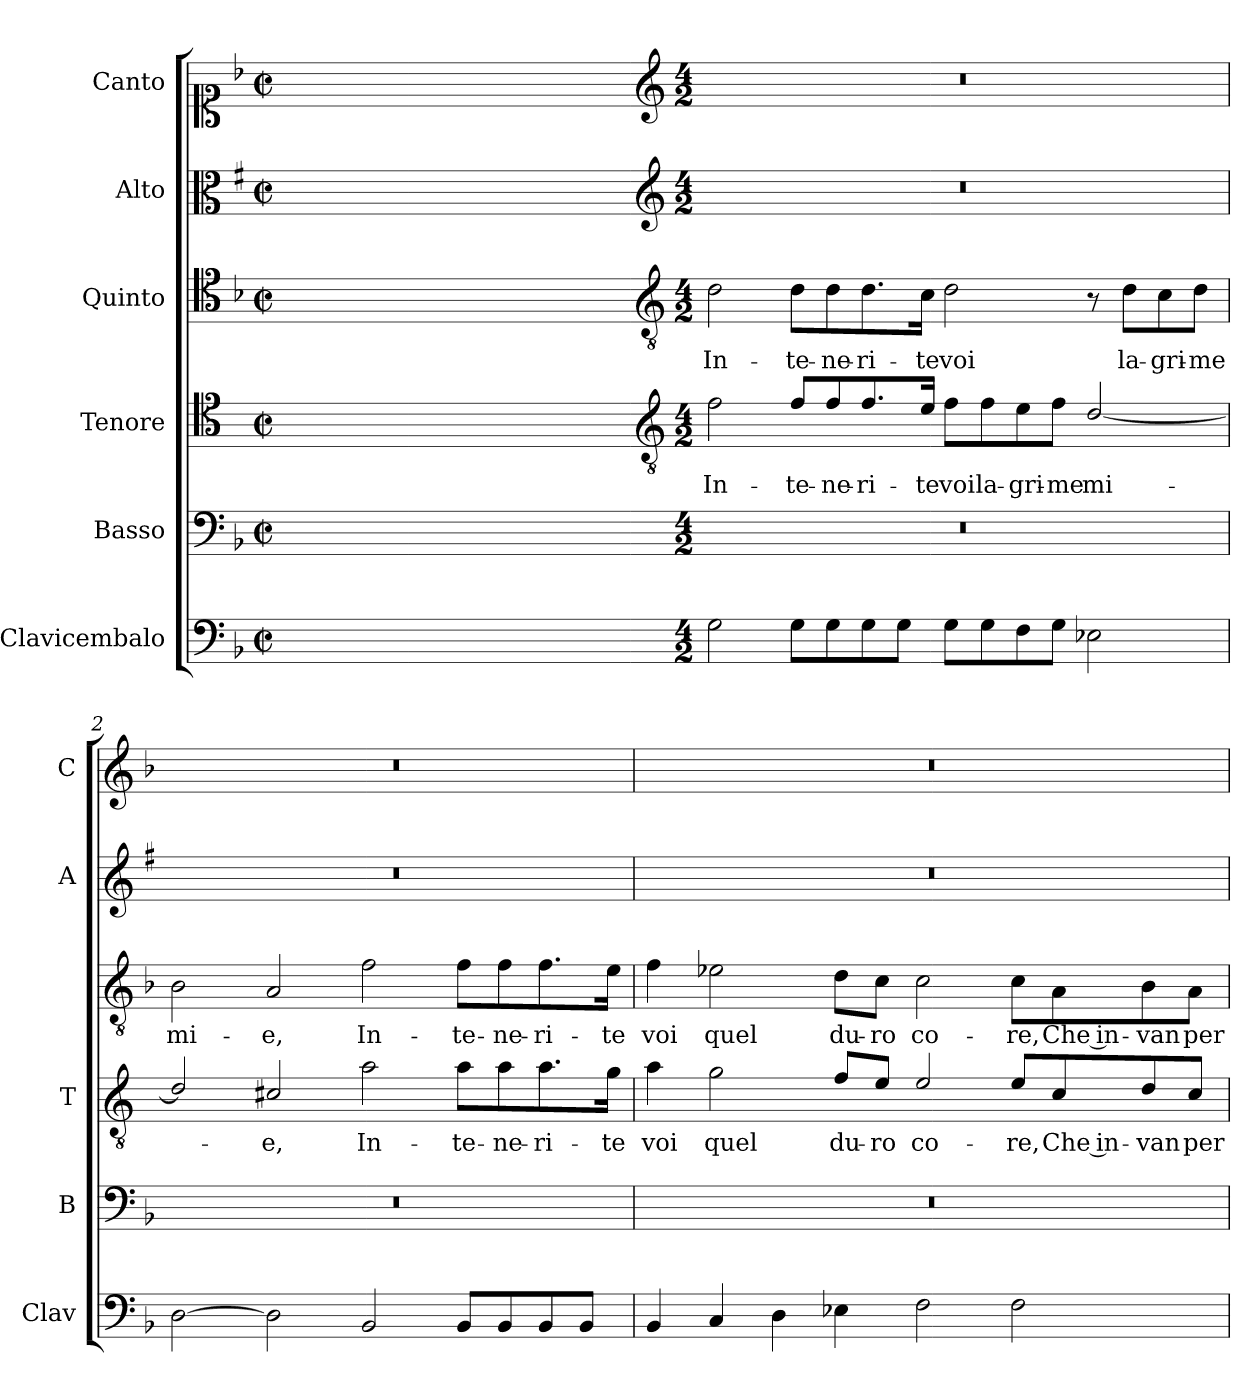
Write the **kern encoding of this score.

**kern	**kern	**kern	**text	**kern	**text	**kern	**kern
*part6	*part5	*part4	*part4	*part3	*part3	*part2	*part1
*staff6	*staff5	*staff4	*staff4	*staff3	*staff3	*staff2	*staff1
*I"Clavicembalo	*I"Basso	*I"Tenore	*	*I"Quinto	*	*I"Alto	*I"Canto
*I'Clav	*I'B	*I'T	*	*	*	*I'A	*I'C
*clefF4	*clefF4	*clefC4	*	*clefC4	*	*clefC3	*clefC1
*	*	*ITrd4c7	*	*	*	*ITrd1c2	*
*k[b-]	*k[b-]	*k[b-]	*	*k[b-]	*	*k[b-]	*k[b-]
*F:	*F:	*F:	*	*F:	*	*F:	*F:
*M2/2	*M2/2	*M2/2	*	*M2/2	*	*M2/2	*M2/2
*met(c|)	*met(c|)	*met(c|)	*	*met(c|)	*	*met(c|)	*met(c|)
=	=	=	=	=	=	=	=
1ryy	1ryy	1ryy	.	1ryy	.	1ryy	1ryy
=1X-	=1X-	=1X-	=1X-	=1X-	=1X-	=1X-	=1X-
4ryy	4ryy	4ryy	.	4ryy	.	4ryy	4ryy
4ryy	4ryy	4ryy	.	4ryy	.	4ryy	4ryy
4ryy	4ryy	4ryy	.	4ryy	.	4ryy	4ryy
4ryy	4ryy	4ryy	.	4ryy	.	4ryy	4ryy
=1-	=1-	=1-	=1-	=1-	=1-	=1-	=1-
*	*	*clefGv2	*	*clefGv2	*	*clefG2	*clefG2
*M4/2	*M4/2	*M4/2	*	*M4/2	*	*M4/2	*M4/2
!	!	!	!LO:LY:b	!	!LO:LY:b	!	!
2G\	0r	2B-\	In-	2d\	In-	0r	0r
!	!	!	!LO:LY:b	!	!LO:LY:b	!	!
8G\L	.	8B-/L	-te-	8d\L	-te-	.	.
!	!	!	!LO:LY:b	!	!LO:LY:b	!	!
8G\	.	8B-/	-ne-	8d\	-ne-	.	.
!	!	!	!LO:LY:b	!	!LO:LY:b	!	!
8G\	.	8.B-/	-ri-	8.d\	-ri-	.	.
8G\J	.	.	.	.	.	.	.
!	!	!	!LO:LY:b	!	!LO:LY:b	!	!
.	.	16A/Jk	-te	16c\Jk	-te	.	.
!	!	!	!LO:LY:b	!	!LO:LY:b	!	!
8G\L	.	8B-\L	voi	2d\	voi	.	.
!	!	!	!LO:LY:b	!	!	!	!
8G\	.	8B-\	la-	.	.	.	.
!	!	!	!LO:LY:b	!	!	!	!
8F\	.	8A\	-gri-	.	.	.	.
!	!	!	!LO:LY:b	!	!	!	!
8G\J	.	8B-\J	-me	.	.	.	.
!	!	!	!LO:LY:b	!	!	!	!
2E-X\	.	[2G/	mi-	8r	.	.	.
!	!	!	!	!	!LO:LY:b	!	!
.	.	.	.	8d\L	la-	.	.
!	!	!	!	!	!LO:LY:b	!	!
.	.	.	.	8c\	-gri-	.	.
!	!	!	!	!	!LO:LY:b	!	!
.	.	.	.	8d\J	-me	.	.
=2	=2	=2	=2	=2	=2	=2	=2
!	!	!	!	!	!LO:LY:b	!	!
[2D\	0r	2G/]	.	2B-\	mi-	0r	0r
!	!	!	!LO:LY:b	!	!LO:LY:b	!	!
2D\]	.	2F#X/	-e,	2A/	-e,	.	.
!	!	!	!LO:LY:b	!	!LO:LY:b	!	!
2BB-/	.	2d\	In-	2f\	In-	.	.
!	!	!	!LO:LY:b	!	!LO:LY:b	!	!
8BB-/L	.	8d\L	-te-	8f\L	-te-	.	.
!	!	!	!LO:LY:b	!	!LO:LY:b	!	!
8BB-/	.	8d\	-ne-	8f\	-ne-	.	.
!	!	!	!LO:LY:b	!	!LO:LY:b	!	!
8BB-/	.	8.d\	-ri-	8.f\	-ri-	.	.
8BB-/J	.	.	.	.	.	.	.
!	!	!	!LO:LY:b	!	!LO:LY:b	!	!
.	.	16c\Jk	-te	16e\Jk	-te	.	.
!!LO:LB:g=z
=3	=3	=3	=3	=3	=3	=3	=3
!	!	!	!LO:LY:b	!	!LO:LY:b	!	!
4BB-/	0r	4d\	voi	4f\	voi	0r	0r
!	!	!	!LO:LY:b	!	!LO:LY:b	!	!
4C/	.	2c\	quel	2e-X\	quel	.	.
4D\	.	.	.	.	.	.	.
!	!	!	!LO:LY:b	!	!LO:LY:b	!	!
4E-X\	.	8B-/L	du-	8d\L	du-	.	.
!	!	!	!LO:LY:b	!	!LO:LY:b	!	!
.	.	8A/J	-ro	8c\J	-ro	.	.
!	!	!	!LO:LY:b	!	!LO:LY:b	!	!
2F\	.	2A/	co-	2c\	co-	.	.
!	!	!	!LO:LY:b	!	!LO:LY:b	!	!
2F\	.	8A/L	-re,	8c\L	-re,	.	.
!	!	!	!LO:LY:b	!	!LO:LY:b	!	!
.	.	8F/	Che in-	8A\	Che in-	.	.
!	!	!	!LO:LY:b	!	!LO:LY:b	!	!
.	.	8G/	-van	8B-\	-van	.	.
!	!	!	!LO:LY:b	!	!LO:LY:b	!	!
.	.	8F/J	per-	8A\J	per-	.	.
=	=	=	=	=	=	=	=
*-	*-	*-	*-	*-	*-	*-	*-
